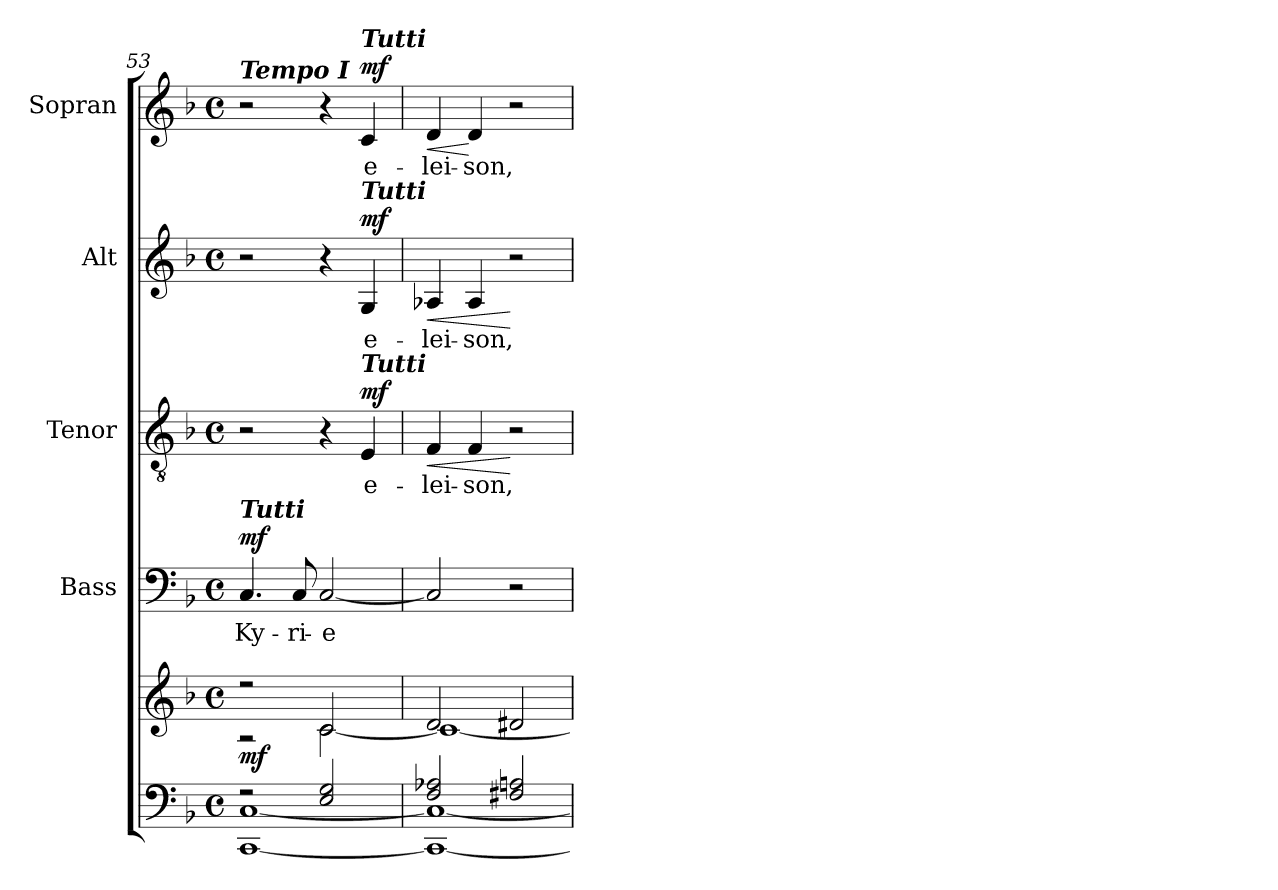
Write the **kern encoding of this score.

**kern	**kern	**dynam	**kern	**text	**dynam	**kern	**text	**dynam	**kern	**text	**dynam	**kern	**text	**dynam
*part5	*part5	*part5	*part4	*part4	*part4	*part3	*part3	*part3	*part2	*part2	*part2	*part1	*part1	*part1
*staff6	*staff5	*staff5/6	*staff4	*staff4	*staff4	*staff3	*staff3	*staff3	*staff2	*staff2	*staff2	*staff1	*staff1	*staff1
*	*	*	*I"Bass	*	*	*I"Tenor	*	*	*I"Alt	*	*	*I"Sopran	*	*
*	*	*	*I'B.	*	*	*I'T.	*	*	*I'A.	*	*	*I'S.	*	*
*clefF4	*clefG2	*	*clefF4	*	*	*clefGv2	*	*	*clefG2	*	*	*clefG2	*	*
*k[b-]	*k[b-]	*	*k[b-]	*	*	*k[b-]	*	*	*k[b-]	*	*	*k[b-]	*	*
*F:	*F:	*	*F:	*	*	*F:	*	*	*F:	*	*	*F:	*	*
*M4/4	*M4/4	*	*M4/4	*	*	*M4/4	*	*	*M4/4	*	*	*M4/4	*	*
*met(c)	*met(c)	*	*met(c)	*	*	*met(c)	*	*	*met(c)	*	*	*met(c)	*	*
=53	=53	=53	=53	=53	=53	=53	=53	=53	=53	=53	=53	=53	=53	=53
*^	*^	*	*	*	*	*	*	*	*	*	*	*	*	*
!	!	!	!	!	!	!	!	!	!	!	!	!	!	!LO:TX:a:Bi:t=Tempo I	!	!
!	!	!	!	!	!LO:TX:a:Bi:t=Tutti	!	!	!	!	!	!	!	!	!	!	!
!	!	!	!	!LO:DY:b	!	!LO:LY:b	!LO:DY:a	!	!	!	!	!	!	!	!	!
2rF	[<1CC [<1C	2r	2r	mf	4.C/	Ky-	mf	2r	.	.	2r	.	.	2r	.	.
!	!	!	!	!	!	!LO:LY:b	!	!	!	!	!	!	!	!	!	!
.	.	.	.	.	8C/	-ri-	.	.	.	.	.	.	.	.	.	.
!	!	!	!	!	!	!LO:LY:b	!	!	!	!	!	!	!	!	!	!
2E/ 2G/	.	2c/	[<2c\	.	[2C/	-e	.	4r	.	.	4r	.	.	4r	.	.
!	!	!	!	!	!	!	!	!	!	!	!	!	!	!LO:TX:a:Bi:t=Tutti	!	!
!	!	!	!	!	!	!	!	!	!	!	!LO:TX:a:Bi:t=Tutti	!	!	!	!	!
!	!	!	!	!	!	!	!	!LO:TX:a:Bi:t=Tutti	!	!	!	!	!	!	!	!
!	!	!	!	!	!	!	!	!	!LO:LY:b	!LO:DY:a	!	!LO:LY:b	!LO:DY:a	!	!LO:LY:b	!LO:DY:a
.	.	.	.	.	.	.	.	4E/	e-	mf	4G/	e-	mf	4c/	e-	mf
=54	=54	=54	=54	=54	=54	=54	=54	=54	=54	=54	=54	=54	=54	=54	=54	=54
!	!	!	!	!	!	!	!	!	!LO:LY:b	!LO:HP:b	!	!LO:LY:b	!LO:HP:b	!	!LO:LY:b	!LO:HP:b
2F/ 2A-X/	1CC_ 1C_	2d/	1c_	.	2C/]	.	.	4F/	-lei-	<	4A-X/	-lei-	<	4d/	-lei-	<
!	!	!	!	!	!	!	!	!	!LO:LY:b	!	!	!LO:LY:b	!	!	!LO:LY:b	!
.	.	.	.	.	.	.	.	4F/	-son,	.	4A-/	-son,	.	4d/	-son,	[
2F#X/ 2An/	.	2d#X/	.	.	2r	.	.	2r	.	[	2r	.	[	2r	.	.
*v	*v	*	*	*	*	*	*	*	*	*	*	*	*	*	*	*
*	*v	*v	*	*	*	*	*	*	*	*	*	*	*	*	*
=	=	=	=	=	=	=	=	=	=	=	=	=	=	=
*-	*-	*-	*-	*-	*-	*-	*-	*-	*-	*-	*-	*-	*-	*-
